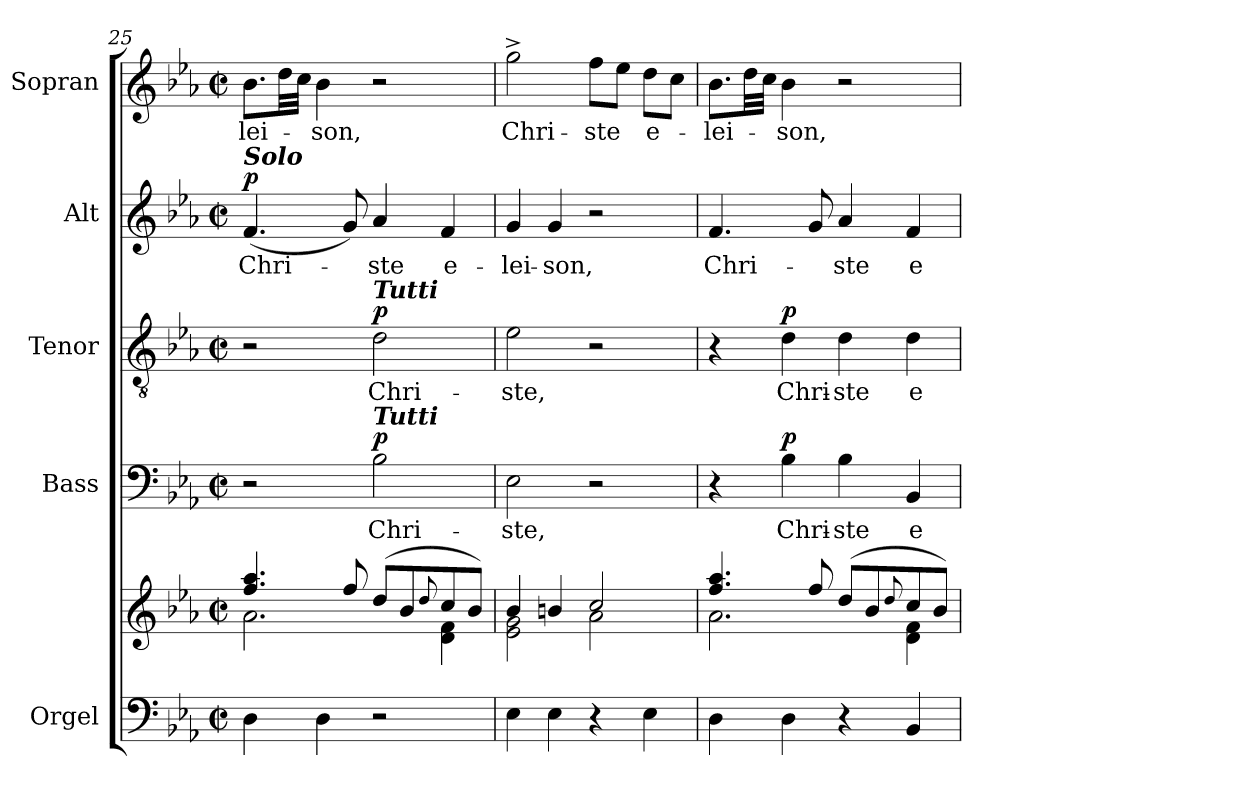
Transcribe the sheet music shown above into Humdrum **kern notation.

**kern	**kern	**kern	**text	**dynam	**kern	**text	**dynam	**kern	**text	**dynam	**kern	**text
*part5	*part5	*part4	*part4	*part4	*part3	*part3	*part3	*part2	*part2	*part2	*part1	*part1
*staff6	*staff5	*staff4	*staff4	*staff4	*staff3	*staff3	*staff3	*staff2	*staff2	*staff2	*staff1	*staff1
*I"Orgel	*	*I"Bass	*	*	*I"Tenor	*	*	*I"Alt	*	*	*I"Sopran	*
*I'Org.	*	*I'B.	*	*	*I'T.	*	*	*I'A.	*	*	*I'S.	*
*clefF4	*clefG2	*clefF4	*	*	*clefGv2	*	*	*clefG2	*	*	*clefG2	*
*k[b-e-a-]	*k[b-e-a-]	*k[b-e-a-]	*	*	*k[b-e-a-]	*	*	*k[b-e-a-]	*	*	*k[b-e-a-]	*
*E-:	*E-:	*E-:	*	*	*E-:	*	*	*E-:	*	*	*E-:	*
*M2/2	*M2/2	*M2/2	*	*	*M2/2	*	*	*M2/2	*	*	*M2/2	*
*met(c|)	*met(c|)	*met(c|)	*	*	*met(c|)	*	*	*met(c|)	*	*	*met(c|)	*
=25	=25	=25	=25	=25	=25	=25	=25	=25	=25	=25	=25	=25
*	*^	*	*	*	*	*	*	*	*	*	*	*
!	!	!	!	!	!	!	!	!	!LO:TX:a:Bi:t=Solo	!	!	!	!
!	!	!	!	!	!	!	!	!	!	!LO:LY:b	!LO:DY:a	!	!LO:LY:b
4D\	4.ff/ 4.aa-/	2.a-\	2r	.	.	2r	.	.	(<4.f/	Chri-	p	8.b-\L	-lei-
.	.	.	.	.	.	.	.	.	.	.	.	32dd\LL	.
.	.	.	.	.	.	.	.	.	.	.	.	32cc\JJJ	.
!	!	!	!	!	!	!	!	!	!	!	!	!	!LO:LY:b
4D\	.	.	.	.	.	.	.	.	.	.	.	4b-\	-son,
.	8ff/	.	.	.	.	.	.	.	8g/)	.	.	.	.
!	!	!	!	!	!	!LO:TX:a:Bi:t=Tutti	!	!	!	!	!	!	!
!	!	!	!LO:TX:a:Bi:t=Tutti	!	!	!	!	!	!	!	!	!	!
!	!	!	!	!LO:LY:b	!LO:DY:a	!	!LO:LY:b	!LO:DY:a	!	!LO:LY:b	!	!	!
2r	(>8dd/L	.	2B-\	Chri-	p	2d\	Chri-	p	4a-/	-ste	.	2r	.
.	8b-/	.	.	.	.	.	.	.	.	.	.	.	.
.	8qqdd/	.	.	.	.	.	.	.	.	.	.	.	.
!	!	!	!	!	!	!	!	!	!	!LO:LY:b	!	!	!
.	8cc/	4d\ 4f\	.	.	.	.	.	.	4f/	e-	.	.	.
.	8b-/J)	.	.	.	.	.	.	.	.	.	.	.	.
!!LO:LB:g=z
=26	=26	=26	=26	=26	=26	=26	=26	=26	=26	=26	=26	=26	=26
!	!	!	!	!LO:LY:b	!	!	!LO:LY:b	!	!	!LO:LY:b	!	!	!LO:LY:b
4E-\	4b-/	2e-\ 2g\	2E-\	-ste,	.	2e-\	-ste,	.	4g/	-lei-	.	2gg^>\	Chri-
!	!	!	!	!	!	!	!	!	!	!LO:LY:b	!	!	!
4E-\	4bn/	.	.	.	.	.	.	.	4g/	-son,	.	.	.
!	!	!	!	!	!	!	!	!	!	!	!	!	!LO:LY:b
4r	2cc/	2a-\	2r	.	.	2r	.	.	2r	.	.	8ff\L	-ste
.	.	.	.	.	.	.	.	.	.	.	.	8ee-\J	.
!	!	!	!	!	!	!	!	!	!	!	!	!	!LO:LY:b
4E-\	.	.	.	.	.	.	.	.	.	.	.	8dd\L	e-
.	.	.	.	.	.	.	.	.	.	.	.	8cc\J	.
=27	=27	=27	=27	=27	=27	=27	=27	=27	=27	=27	=27	=27	=27
!	!	!	!	!	!	!	!	!	!	!LO:LY:b	!	!	!LO:LY:b
4D\	4.ff/ 4.aa-/	2.a-\	4r	.	.	4r	.	.	4.f/	Chri-	.	8.b-\L	-lei-
.	.	.	.	.	.	.	.	.	.	.	.	32dd\LL	.
.	.	.	.	.	.	.	.	.	.	.	.	32cc\JJJ	.
!	!	!	!	!LO:LY:b	!LO:DY:a	!	!LO:LY:b	!LO:DY:a	!	!	!	!	!LO:LY:b
4D\	.	.	4B-\	Chri-	p	4d\	Chri-	p	.	.	.	4b-\	-son,
.	8ff/	.	.	.	.	.	.	.	8g/	.	.	.	.
!	!	!	!	!LO:LY:b	!	!	!LO:LY:b	!	!	!LO:LY:b	!	!	!
4r	(>8dd/L	.	4B-\	-ste	.	4d\	-ste	.	4a-/	-ste	.	2r	.
.	8b-/	.	.	.	.	.	.	.	.	.	.	.	.
.	8qqdd/	.	.	.	.	.	.	.	.	.	.	.	.
!	!	!	!	!LO:LY:b	!	!	!LO:LY:b	!	!	!LO:LY:b	!	!	!
4BB-/	8cc/	4d\ 4f\	4BB-/	e-	.	4d\	e-	.	4f/	e-	.	.	.
.	8b-/J)	.	.	.	.	.	.	.	.	.	.	.	.
*	*v	*v	*	*	*	*	*	*	*	*	*	*	*
=	=	=	=	=	=	=	=	=	=	=	=	=
*-	*-	*-	*-	*-	*-	*-	*-	*-	*-	*-	*-	*-
